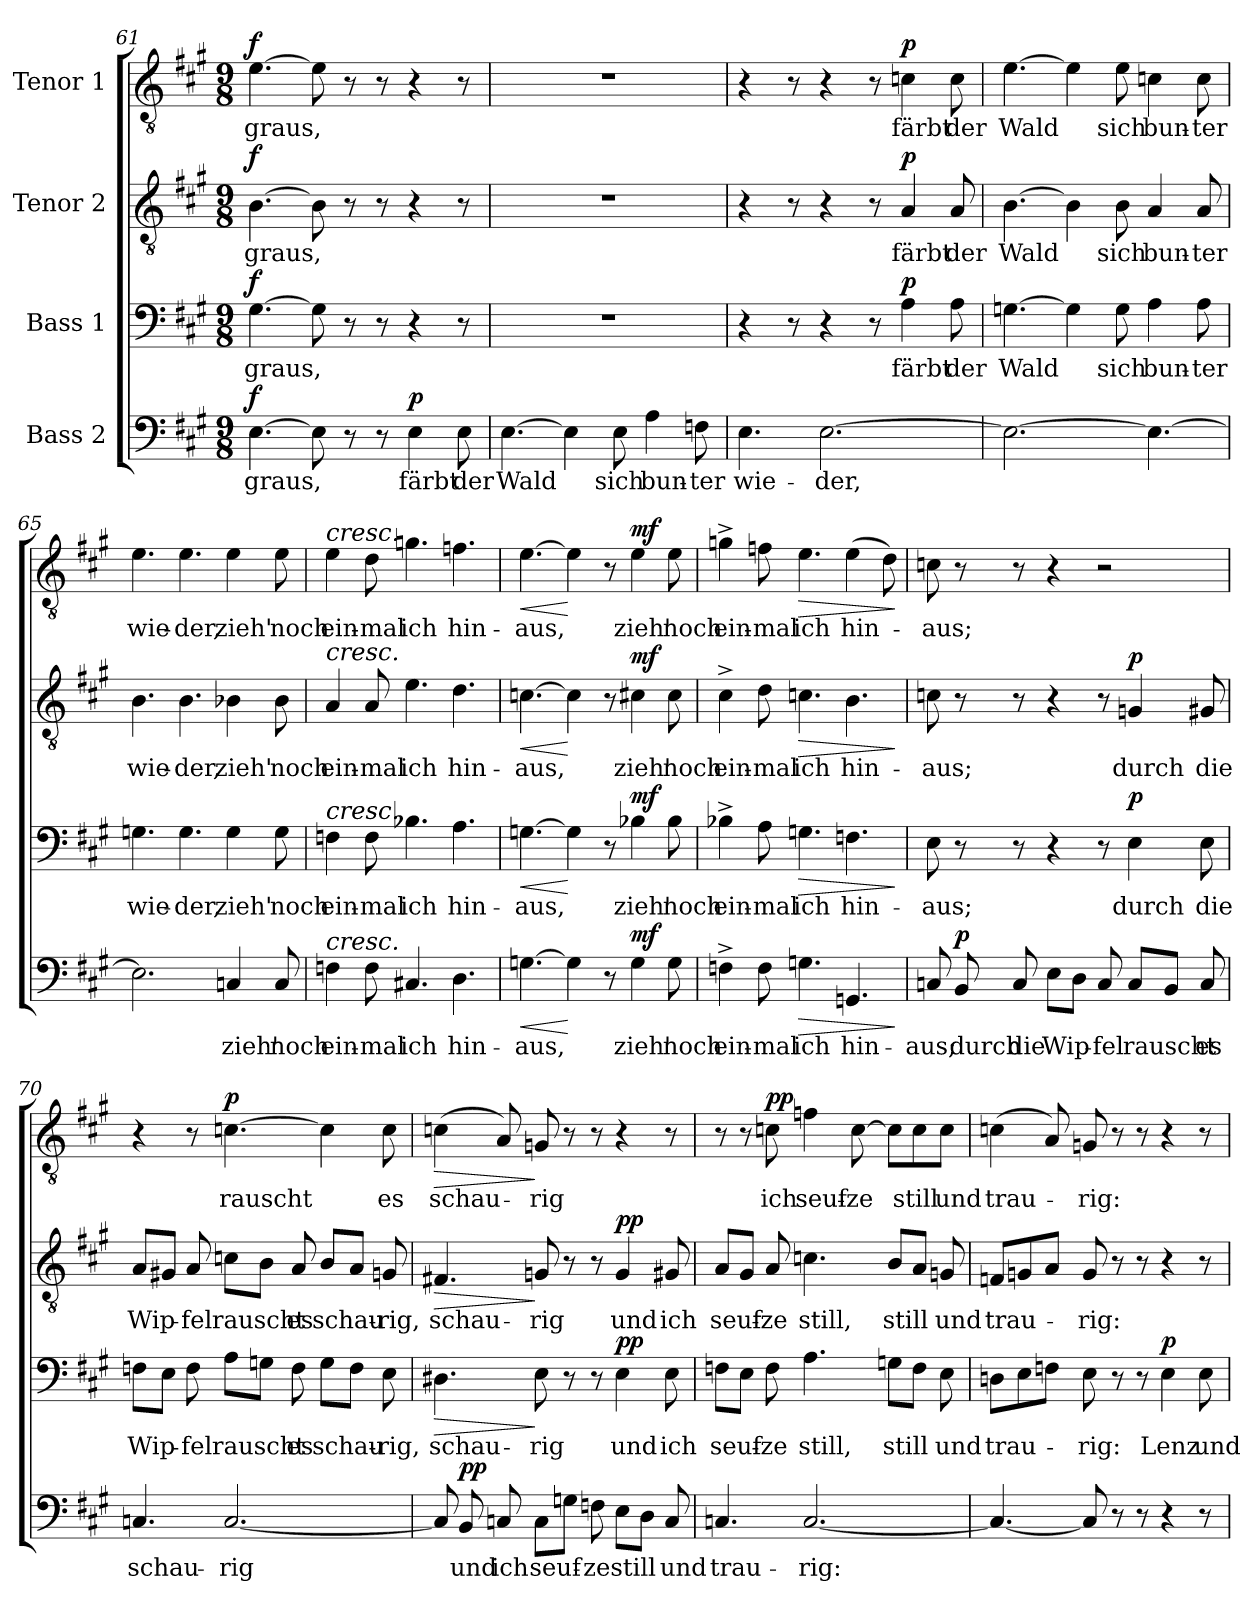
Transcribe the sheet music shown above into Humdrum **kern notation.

**kern	**text	**dynam	**kern	**text	**dynam	**kern	**text	**dynam	**kern	**text	**dynam
*part4	*part4	*part4	*part3	*part3	*part3	*part2	*part2	*part2	*part1	*part1	*part1
*staff4	*staff4	*staff4	*staff3	*staff3	*staff3	*staff2	*staff2	*staff2	*staff1	*staff1	*staff1
*I"Bass 2	*	*	*I"Bass 1	*	*	*I"Tenor 2	*	*	*I"Tenor 1	*	*
!!LO:LB:g=z
*clefF4	*	*	*clefF4	*	*	*clefGv2	*	*	*clefGv2	*	*
*k[f#c#g#]	*	*	*k[f#c#g#]	*	*	*k[f#c#g#]	*	*	*k[f#c#g#]	*	*
*M9/8	*	*	*M9/8	*	*	*M9/8	*	*	*M9/8	*	*
=61	=61	=61	=61	=61	=61	=61	=61	=61	=61	=61	=61
!	!LO:LY:b	!LO:DY:a	!	!LO:LY:b	!LO:DY:a	!	!LO:LY:b	!LO:DY:a	!	!LO:LY:b	!LO:DY:a
[4.E\	graus,	f	[4.G#\	graus,	f	[4.B\	graus,	f	[4.e\	graus,	f
8E\]	.	.	8G#\]	.	.	8B\]	.	.	8e\]	.	.
8r	.	.	8r	.	.	8r	.	.	8r	.	.
8r	.	.	8r	.	.	8r	.	.	8r	.	.
!	!LO:LY:b	!LO:DY:a	!	!	!	!	!	!	!	!	!
4E\	färbt	p	4r	.	.	4r	.	.	4r	.	.
!	!LO:LY:b	!	!	!	!	!	!	!	!	!	!
8E\	der	.	8r	.	.	8r	.	.	8r	.	.
=62	=62	=62	=62	=62	=62	=62	=62	=62	=62	=62	=62
!	!LO:LY:b	!	!	!	!	!	!	!	!	!	!
[4.E\	Wald	.	8%9r	.	.	8%9r	.	.	8%9r	.	.
4E\]	.	.	.	.	.	.	.	.	.	.	.
!	!LO:LY:b	!	!	!	!	!	!	!	!	!	!
8E\	sich	.	.	.	.	.	.	.	.	.	.
!	!LO:LY:b	!	!	!	!	!	!	!	!	!	!
4A\	bun-	.	.	.	.	.	.	.	.	.	.
!	!LO:LY:b	!	!	!	!	!	!	!	!	!	!
8Fn\	-ter	.	.	.	.	.	.	.	.	.	.
=63	=63	=63	=63	=63	=63	=63	=63	=63	=63	=63	=63
!	!LO:LY:b	!	!	!	!	!	!	!	!	!	!
4.E\	wie-	.	4r	.	.	4r	.	.	4r	.	.
.	.	.	8r	.	.	8r	.	.	8r	.	.
!	!LO:LY:b	!	!	!	!	!	!	!	!	!	!
[2.E\	-der,	.	4r	.	.	4r	.	.	4r	.	.
.	.	.	8r	.	.	8r	.	.	8r	.	.
!	!	!	!	!LO:LY:b	!LO:DY:a	!	!LO:LY:b	!LO:DY:a	!	!LO:LY:b	!LO:DY:a
.	.	.	4A\	färbt	p	4A/	färbt	p	4cn\	färbt	p
!	!	!	!	!LO:LY:b	!	!	!LO:LY:b	!	!	!LO:LY:b	!
.	.	.	8A\	der	.	8A/	der	.	8c\	der	.
=64	=64	=64	=64	=64	=64	=64	=64	=64	=64	=64	=64
!	!	!	!	!LO:LY:b	!	!	!LO:LY:b	!	!	!LO:LY:b	!
2.E\_	.	.	[4.Gn\	Wald	.	[4.B\	Wald	.	[4.e\	Wald	.
.	.	.	4G\]	.	.	4B\]	.	.	4e\]	.	.
!	!	!	!	!LO:LY:b	!	!	!LO:LY:b	!	!	!LO:LY:b	!
.	.	.	8G\	sich	.	8B\	sich	.	8e\	sich	.
!	!	!	!	!LO:LY:b	!	!	!LO:LY:b	!	!	!LO:LY:b	!
4.E\_	.	.	4A\	bun-	.	4A/	bun-	.	4cn\	bun-	.
!	!	!	!	!LO:LY:b	!	!	!LO:LY:b	!	!	!LO:LY:b	!
.	.	.	8A\	-ter	.	8A/	-ter	.	8c\	-ter	.
!!LO:PB:g=z
=65	=65	=65	=65	=65	=65	=65	=65	=65	=65	=65	=65
!	!	!	!	!LO:LY:b	!	!	!LO:LY:b	!	!	!LO:LY:b	!
2.E\]	.	.	4.Gn\	wie-	.	4.B\	wie-	.	4.e\	wie-	.
!	!	!	!	!LO:LY:b	!	!	!LO:LY:b	!	!	!LO:LY:b	!
.	.	.	4.G\	-der,	.	4.B\	-der,	.	4.e\	-der,	.
!	!LO:LY:b	!	!	!LO:LY:b	!	!	!LO:LY:b	!	!	!LO:LY:b	!
4Cn/	zieh'	.	4G\	zieh'	.	4B-X\	zieh'	.	4e\	zieh'	.
!	!LO:LY:b	!	!	!LO:LY:b	!	!	!LO:LY:b	!	!	!LO:LY:b	!
8C/	noch	.	8G\	noch	.	8B-\	noch	.	8e\	noch	.
=66	=66	=66	=66	=66	=66	=66	=66	=66	=66	=66	=66
!	!	!	!	!	!	!	!	!	!LO:TX:a:i:t=cresc.	!	!
!	!	!	!	!	!	!LO:TX:a:i:t=cresc.	!	!	!	!	!
!	!	!	!LO:TX:a:i:t=cresc.	!	!	!	!	!	!	!	!
!LO:TX:a:i:t=cresc.	!	!	!	!	!	!	!	!	!	!	!
!	!LO:LY:b	!	!	!LO:LY:b	!	!	!LO:LY:b	!	!	!LO:LY:b	!
4Fn\	ein-	.	4Fn\	ein-	.	4A/	ein-	.	4e\	ein-	.
!	!LO:LY:b	!	!	!LO:LY:b	!	!	!LO:LY:b	!	!	!LO:LY:b	!
8F\	-mal	.	8F\	-mal	.	8A/	-mal	.	8d\	-mal	.
!	!LO:LY:b	!	!	!LO:LY:b	!	!	!LO:LY:b	!	!	!LO:LY:b	!
4.C#X/	ich	.	4.B-X\	ich	.	4.e\	ich	.	4.gn\	ich	.
!	!LO:LY:b	!	!	!LO:LY:b	!	!	!LO:LY:b	!	!	!LO:LY:b	!
4.D\	hin-	.	4.A\	hin-	.	4.d\	hin-	.	4.fn\	hin-	.
=67	=67	=67	=67	=67	=67	=67	=67	=67	=67	=67	=67
!	!LO:LY:b	!LO:HP:b	!	!LO:LY:b	!LO:HP:b	!	!LO:LY:b	!LO:HP:b	!	!LO:LY:b	!LO:HP:b
[4.Gn\	-aus,	<	[4.Gn\	-aus,	<	[4.cn\	-aus,	<	[4.e\	-aus,	<
4G\]	.	[	4G\]	.	[	4c\]	.	[	4e\]	.	[
8r	.	.	8r	.	.	8r	.	.	8r	.	.
!	!LO:LY:b	!LO:DY:a	!	!LO:LY:b	!LO:DY:a	!	!LO:LY:b	!LO:DY:a	!	!LO:LY:b	!LO:DY:a
4G\	zieh'	mf	4B-X\	zieh'	mf	4c#X\	zieh'	mf	4e\	zieh'	mf
!	!LO:LY:b	!	!	!LO:LY:b	!	!	!LO:LY:b	!	!	!LO:LY:b	!
8G\	noch	.	8B-\	noch	.	8c#\	noch	.	8e\	noch	.
=68	=68	=68	=68	=68	=68	=68	=68	=68	=68	=68	=68
!	!LO:LY:b	!	!	!LO:LY:b	!	!	!LO:LY:b	!	!	!LO:LY:b	!
4Fn^\	ein-	.	4B-X^\	ein-	.	4c#^\	ein-	.	4gn^\	ein-	.
!	!LO:LY:b	!	!	!LO:LY:b	!	!	!LO:LY:b	!	!	!LO:LY:b	!
8F\	-mal	.	8A\	-mal	.	8d\	-mal	.	8fn\	-mal	.
!	!LO:LY:b	!LO:HP:b	!	!LO:LY:b	!LO:HP:b	!	!LO:LY:b	!LO:HP:b	!	!LO:LY:b	!LO:HP:b
4.Gn\	ich	>	4.Gn\	ich	>	4.cn\	ich	>	4.e\	ich	>
!	!LO:LY:b	!	!	!LO:LY:b	!	!	!LO:LY:b	!	!	!LO:LY:b	!
4.GGn/	hin-	.	4.Fn\	hin-	.	4.B\	hin-	.	(4e\	hin-	.
.	.	.	.	.	.	.	.	.	8d\)	.	.
.	.	]	.	.	]	.	.	]	.	.	]
!!LO:LB:g=z
=69	=69	=69	=69	=69	=69	=69	=69	=69	=69	=69	=69
!	!LO:LY:b	!	!	!LO:LY:b	!	!	!LO:LY:b	!	!	!LO:LY:b	!
8Cn/	-aus;	.	8E\	-aus;	.	8cn\	-aus;	.	8cn\	-aus;	.
!	!LO:LY:b	!LO:DY:a	!	!	!	!	!	!	!	!	!
8BB/	durch	p	8r	.	.	8r	.	.	8r	.	.
!	!LO:LY:b	!	!	!	!	!	!	!	!	!	!
8C/	die	.	8r	.	.	8r	.	.	8r	.	.
!	!LO:LY:b	!	!	!	!	!	!	!	!	!	!
8E\L	Wip-	.	4r	.	.	4r	.	.	4r	.	.
8D\J	.	.	.	.	.	.	.	.	.	.	.
!	!LO:LY:b	!	!	!	!	!	!	!	!	!	!
8C/	-fel	.	8r	.	.	8r	.	.	2r	.	.
!	!LO:LY:b	!	!	!LO:LY:b	!LO:DY:a	!	!LO:LY:b	!LO:DY:a	!	!	!
8C/L	rauscht	.	4E\	durch	p	4Gn/	durch	p	.	.	.
8BB/J	.	.	.	.	.	.	.	.	.	.	.
!	!LO:LY:b	!	!	!LO:LY:b	!	!	!LO:LY:b	!	!	!	!
8C/	es	.	8E\	die	.	8G#X/	die	.	.	.	.
=70	=70	=70	=70	=70	=70	=70	=70	=70	=70	=70	=70
!	!LO:LY:b	!	!	!LO:LY:b	!	!	!LO:LY:b	!	!	!	!
4.Cn/	schau-	.	8Fn\L	Wip-	.	8A/L	Wip-	.	4r	.	.
.	.	.	8E\J	.	.	8G#X/J	.	.	.	.	.
!	!	!	!	!LO:LY:b	!	!	!LO:LY:b	!	!	!	!
.	.	.	8F\	-fel	.	8A/	-fel	.	8r	.	.
!	!LO:LY:b	!	!	!LO:LY:b	!	!	!LO:LY:b	!	!	!LO:LY:b	!LO:DY:a
[2.C/	-rig	.	8A\L	rauscht	.	8cn\L	rauscht	.	[4.cn\	rauscht	p
.	.	.	8Gn\J	.	.	8B\J	.	.	.	.	.
!	!	!	!	!LO:LY:b	!	!	!LO:LY:b	!	!	!	!
.	.	.	8F\	es	.	8A/	es	.	.	.	.
!	!	!	!	!LO:LY:b	!	!	!LO:LY:b	!	!	!	!
.	.	.	8G\L	schau-	.	8B/L	schau-	.	4c\]	.	.
.	.	.	8F\J	.	.	8A/J	.	.	.	.	.
!	!	!	!	!LO:LY:b	!	!	!LO:LY:b	!	!	!LO:LY:b	!
.	.	.	8E\	-rig,	.	8Gn/	-rig,	.	8c\	es	.
=71	=71	=71	=71	=71	=71	=71	=71	=71	=71	=71	=71
!	!	!	!	!LO:LY:b	!LO:HP:b	!	!LO:LY:b	!LO:HP:b	!	!LO:LY:b	!LO:HP:b
8C/]	.	.	4.D#X\	schau-	>	4.F#X/	schau-	>	(4cn\	schau-	>
!	!LO:LY:b	!LO:DY:a	!	!	!	!	!	!	!	!	!
8BB/	und	pp	.	.	.	.	.	.	.	.	.
!	!LO:LY:b	!	!	!	!	!	!	!	!	!	!
8Cn/	ich	.	.	.	.	.	.	.	8A/)	.	.
!	!LO:LY:b	!	!	!LO:LY:b	!	!	!LO:LY:b	!	!	!LO:LY:b	!
8C\L	seuf-	.	8E\	-rig	]	8Gn/	-rig	]	8Gn/	-rig	]
8Gn\J	.	.	8r	.	.	8r	.	.	8r	.	.
!	!LO:LY:b	!	!	!	!	!	!	!	!	!	!
8Fn\	-ze	.	8r	.	.	8r	.	.	8r	.	.
!	!LO:LY:b	!	!	!LO:LY:b	!LO:DY:a	!	!LO:LY:b	!LO:DY:a	!	!	!
8E\L	still	.	4E\	und	pp	4G/	und	pp	4r	.	.
8D\J	.	.	.	.	.	.	.	.	.	.	.
!	!LO:LY:b	!	!	!LO:LY:b	!	!	!LO:LY:b	!	!	!	!
8C/	und	.	8E\	ich	.	8G#X/	ich	.	8r	.	.
!!LO:LB:g=z
=72	=72	=72	=72	=72	=72	=72	=72	=72	=72	=72	=72
!	!LO:LY:b	!	!	!LO:LY:b	!	!	!LO:LY:b	!	!	!	!
4.Cn/	trau-	.	8Fn\L	seuf-	.	8A/L	seuf-	.	8r	.	.
.	.	.	8E\J	.	.	8G#/J	.	.	8r	.	.
!	!	!	!	!LO:LY:b	!	!	!LO:LY:b	!	!	!LO:LY:b	!LO:DY:a
.	.	.	8F\	-ze	.	8A/	-ze	.	8cn\	ich	pp
!	!LO:LY:b	!	!	!LO:LY:b	!	!	!LO:LY:b	!	!	!LO:LY:b	!
[2.C/	-rig:	.	4.A\	still,	.	4.cn\	still,	.	4fn\	seuf-	.
!	!	!	!	!	!	!	!	!	!	!LO:LY:b	!
.	.	.	.	.	.	.	.	.	[8c\	-ze	.
!	!	!	!	!LO:LY:b	!	!	!LO:LY:b	!	!	!	!
.	.	.	8Gn\L	still	.	8B/L	still	.	8c\L]	.	.
!	!	!	!	!	!	!	!	!	!	!LO:LY:b	!
.	.	.	8F\J	.	.	8A/J	.	.	8c\	still	.
!	!	!	!	!LO:LY:b	!	!	!LO:LY:b	!	!	!LO:LY:b	!
.	.	.	8E\	und	.	8Gn/	und	.	8c\J	und	.
=73	=73	=73	=73	=73	=73	=73	=73	=73	=73	=73	=73
!	!	!	!	!LO:LY:b	!	!	!LO:LY:b	!	!	!LO:LY:b	!
4.Cn/_	.	.	8Dn\L	trau-	.	8Fn/L	trau-	.	(4cn\	trau-	.
.	.	.	8E\	.	.	8Gn/	.	.	.	.	.
.	.	.	8Fn\J	.	.	8A/J	.	.	8A/)	.	.
!	!	!	!	!LO:LY:b	!	!	!LO:LY:b	!	!	!LO:LY:b	!
8C/]	.	.	8E\	-rig:	.	8G/	-rig:	.	8Gn/	-rig:	.
8r	.	.	8r	.	.	8r	.	.	8r	.	.
8r	.	.	8r	.	.	8r	.	.	8r	.	.
!	!	!	!	!LO:LY:b	!LO:DY:a	!	!	!	!	!	!
4r	.	.	4E\	Lenz	p	4r	.	.	4r	.	.
!	!	!	!	!LO:LY:b	!	!	!	!	!	!	!
8r	.	.	8E\	und	.	8r	.	.	8r	.	.
=	=	=	=	=	=	=	=	=	=	=	=
*-	*-	*-	*-	*-	*-	*-	*-	*-	*-	*-	*-
